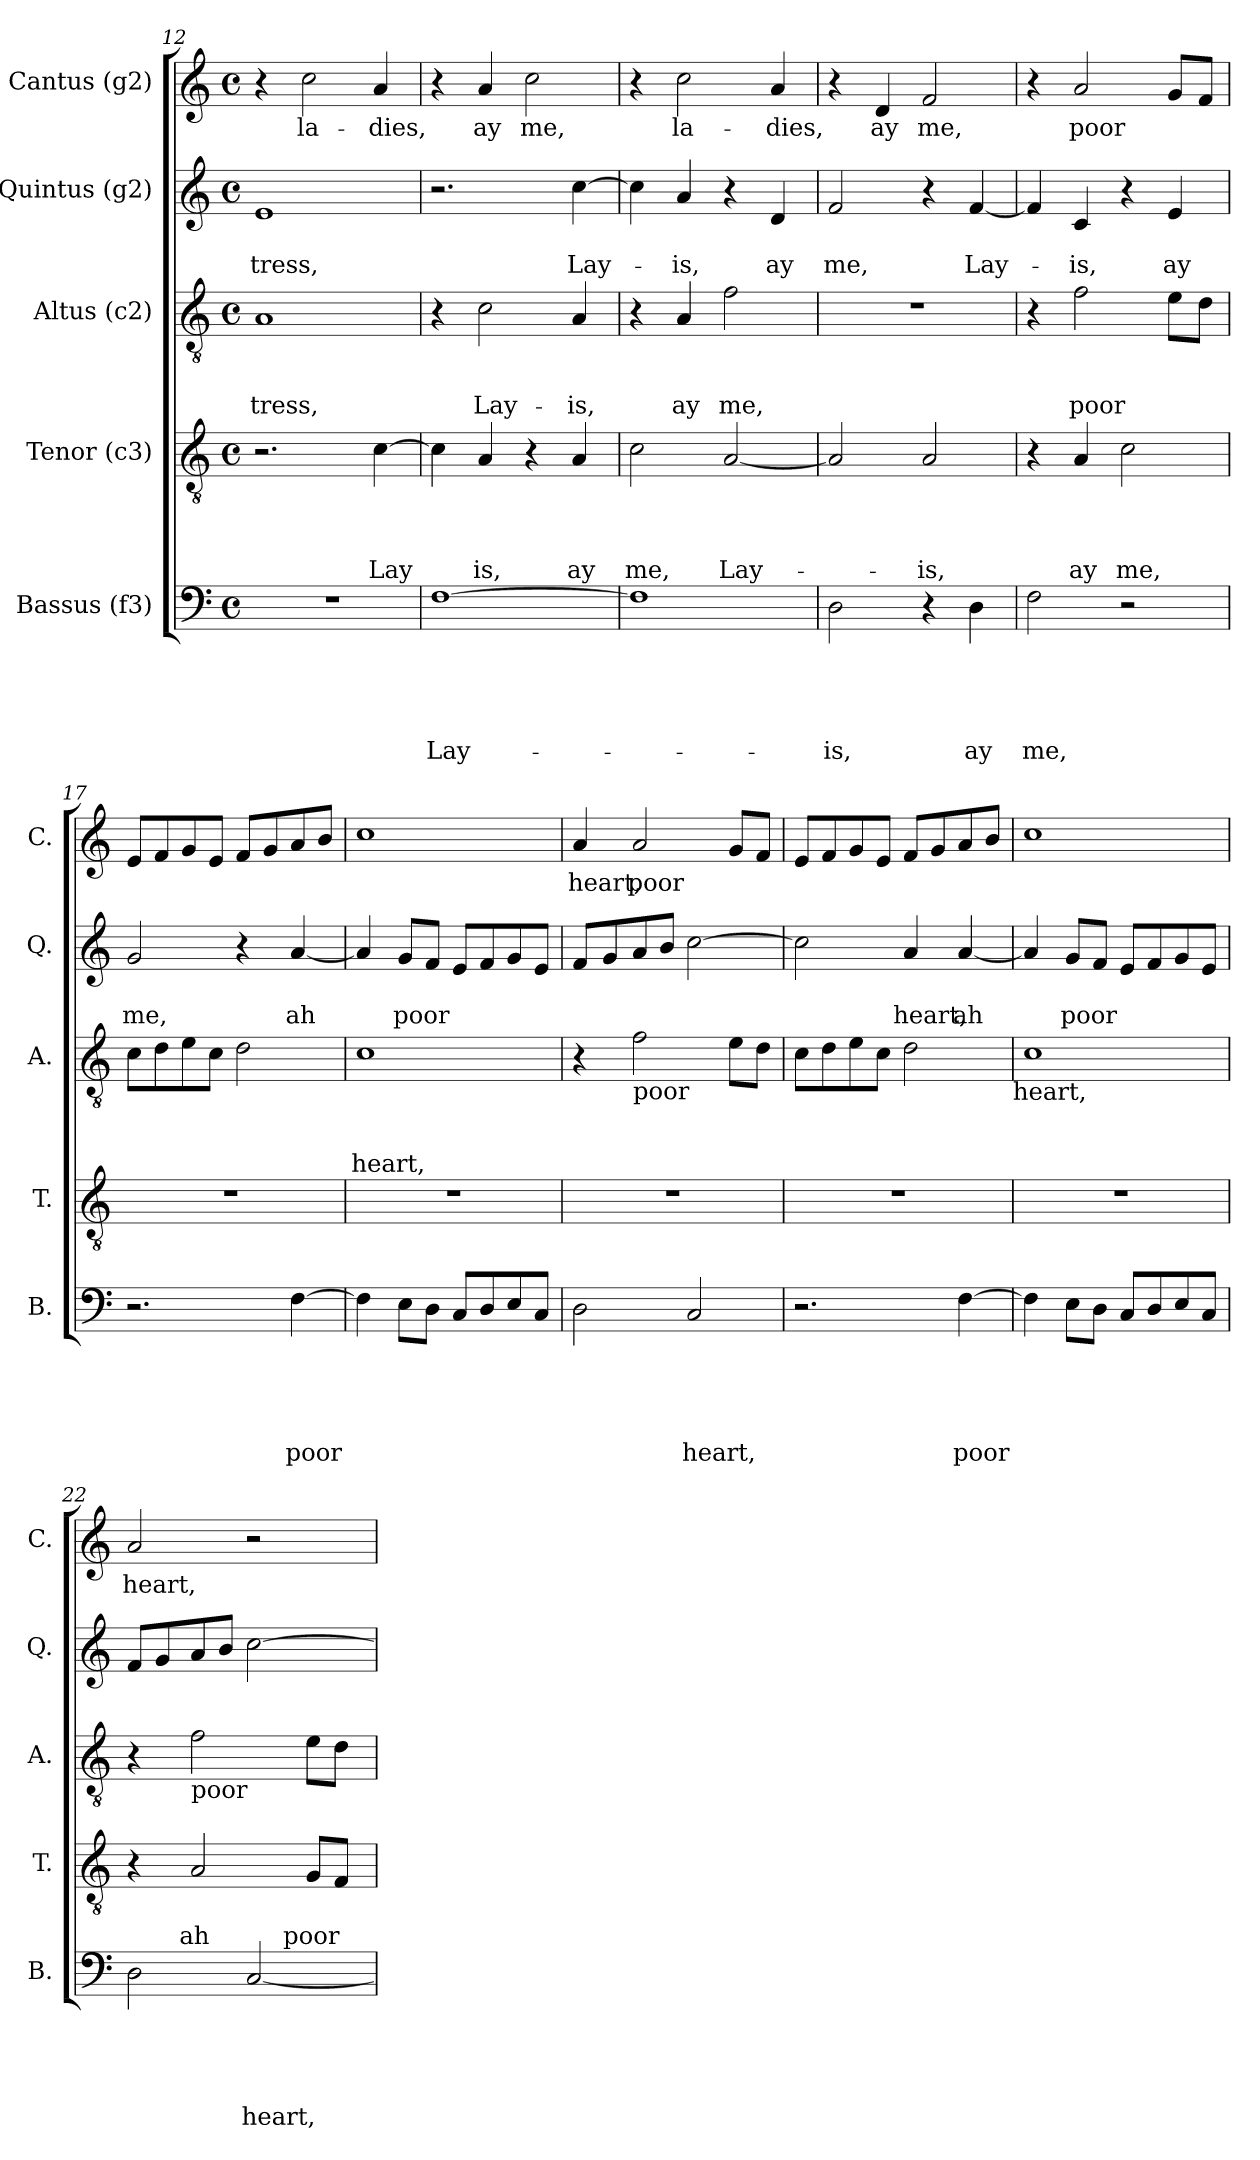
**kern	**text	**text	**text	**text	**text	**kern	**text	**text	**text	**text	**kern	**text	**text	**text	**kern	**text	**text	**kern	**text
*part5	*part5	*part5	*part5	*part5	*part5	*part4	*part4	*part4	*part4	*part4	*part3	*part3	*part3	*part3	*part2	*part2	*part2	*part1	*part1
*staff5	*staff5	*staff5	*staff5	*staff5	*staff5	*staff4	*staff4	*staff4	*staff4	*staff4	*staff3	*staff3	*staff3	*staff3	*staff2	*staff2	*staff2	*staff1	*staff1
*I"Bassus (f3)	*	*	*	*	*	*I"Tenor (c3)	*	*	*	*	*I"Altus (c2)	*	*	*	*I"Quintus (g2)	*	*	*I"Cantus (g2)	*
*I'B.	*	*	*	*	*	*I'T.	*	*	*	*	*I'A.	*	*	*	*I'Q.	*	*	*I'C.	*
*clefF4	*	*	*	*	*	*clefGv2	*	*	*	*	*clefGv2	*	*	*	*clefG2	*	*	*clefG2	*
*k[]	*	*	*	*	*	*k[]	*	*	*	*	*k[]	*	*	*	*k[]	*	*	*k[]	*
*C:	*	*	*	*	*	*C:	*	*	*	*	*C:	*	*	*	*C:	*	*	*C:	*
*M4/4	*	*	*	*	*	*M4/4	*	*	*	*	*M4/4	*	*	*	*M4/4	*	*	*M4/4	*
*met(c)	*	*	*	*	*	*met(c)	*	*	*	*	*met(c)	*	*	*	*met(c)	*	*	*met(c)	*
=12	=12	=12	=12	=12	=12	=12	=12	=12	=12	=12	=12	=12	=12	=12	=12	=12	=12	=12	=12
!	!	!	!	!	!	!	!	!	!	!	!	!	!	!LO:LY:b	!	!	!LO:LY:b	!	!
1r	.	.	.	.	.	2.r	.	.	.	.	1A	.	.	-tress,	1e	.	-tress,	4r	.
!	!	!	!	!	!	!	!	!	!	!	!	!	!	!	!	!	!	!	!LO:LY:b
.	.	.	.	.	.	.	.	.	.	.	.	.	.	.	.	.	.	2cc\	la-
!	!	!	!	!	!	!	!	!	!	!LO:LY:b	!	!	!	!	!	!	!	!	!LO:LY:b
.	.	.	.	.	.	[<4c\	.	.	.	Lay	.	.	.	.	.	.	.	4a/	-dies,
!!LO:LB:g=z
=13	=13	=13	=13	=13	=13	=13	=13	=13	=13	=13	=13	=13	=13	=13	=13	=13	=13	=13	=13
!	!	!	!	!	!LO:LY:b	!	!	!	!	!	!	!	!	!	!	!	!	!	!
[>1F	.	.	.	.	Lay-	4c\]	.	.	.	.	4r	.	.	.	2.r	.	.	4r	.
!	!	!	!	!	!	!	!	!	!	!LO:LY:b	!	!	!	!LO:LY:b	!	!	!	!	!LO:LY:b
.	.	.	.	.	.	4A/	.	.	.	is,	2c\	.	.	Lay-	.	.	.	4a/	ay
!	!	!	!	!	!	!	!	!	!	!	!	!	!	!	!	!	!	!	!LO:LY:b
.	.	.	.	.	.	4r	.	.	.	.	.	.	.	.	.	.	.	2cc\	me,
!	!	!	!	!	!	!	!	!	!	!LO:LY:b	!	!	!	!LO:LY:b	!	!	!LO:LY:b	!	!
.	.	.	.	.	.	4A/	.	.	.	ay	4A/	.	.	-is,	[>4cc\	.	Lay-	.	.
=14	=14	=14	=14	=14	=14	=14	=14	=14	=14	=14	=14	=14	=14	=14	=14	=14	=14	=14	=14
!	!	!	!	!	!	!	!	!	!	!LO:LY:b	!	!	!	!	!	!	!	!	!
1F]	.	.	.	.	.	2c\	.	.	.	me,	4r	.	.	.	4cc\]	.	.	4r	.
!	!	!	!	!	!	!	!	!	!	!	!	!	!	!LO:LY:b	!	!	!LO:LY:b	!	!LO:LY:b
.	.	.	.	.	.	.	.	.	.	.	4A/	.	.	ay	4a/	.	-is,	2cc\	la-
!	!	!	!	!	!	!	!	!	!	!LO:LY:b	!	!	!	!LO:LY:b	!	!	!	!	!
.	.	.	.	.	.	[<2A/	.	.	.	Lay-	2f\	.	.	me,	4r	.	.	.	.
!	!	!	!	!	!	!	!	!	!	!	!	!	!	!	!	!	!LO:LY:b	!	!LO:LY:b
.	.	.	.	.	.	.	.	.	.	.	.	.	.	.	4d/	.	ay	4a/	-dies,
=15	=15	=15	=15	=15	=15	=15	=15	=15	=15	=15	=15	=15	=15	=15	=15	=15	=15	=15	=15
!	!	!	!	!	!LO:LY:b	!	!	!	!	!	!	!	!	!	!	!	!LO:LY:b	!	!
2D\	.	.	.	.	-is,	2A/]	.	.	.	.	1r	.	.	.	2f/	.	me,	4r	.
!	!	!	!	!	!	!	!	!	!	!	!	!	!	!	!	!	!	!	!LO:LY:b
.	.	.	.	.	.	.	.	.	.	.	.	.	.	.	.	.	.	4d/	ay
!	!	!	!	!	!	!	!	!	!	!LO:LY:b	!	!	!	!	!	!	!	!	!LO:LY:b
4r	.	.	.	.	.	2A/	.	.	.	-is,	.	.	.	.	4r	.	.	2f/	me,
!	!	!	!	!	!LO:LY:b	!	!	!	!	!	!	!	!	!	!	!	!LO:LY:b	!	!
4D\	.	.	.	.	ay	.	.	.	.	.	.	.	.	.	[<4f/	.	Lay-	.	.
=16	=16	=16	=16	=16	=16	=16	=16	=16	=16	=16	=16	=16	=16	=16	=16	=16	=16	=16	=16
!	!	!	!	!	!LO:LY:b	!	!	!	!	!	!	!	!	!	!	!	!	!	!
2F\	.	.	.	.	me,	4r	.	.	.	.	4r	.	.	.	4f/]	.	.	4r	.
!	!	!	!	!	!	!	!	!	!	!LO:LY:b	!	!	!	!LO:LY:b	!	!	!LO:LY:b	!	!LO:LY:b
.	.	.	.	.	.	4A/	.	.	.	ay	2f\	.	.	poor	4c/	.	-is,	2a/	poor
!	!	!	!	!	!	!	!	!	!	!LO:LY:b	!	!	!	!	!	!	!	!	!
2r	.	.	.	.	.	2c\	.	.	.	me,	.	.	.	.	4r	.	.	.	.
!	!	!	!	!	!	!	!	!	!	!	!	!	!	!	!	!	!LO:LY:b	!	!
.	.	.	.	.	.	.	.	.	.	.	8e\L	.	.	.	4e/	.	ay	8g/L	.
.	.	.	.	.	.	.	.	.	.	.	8d\J	.	.	.	.	.	.	8f/J	.
=17	=17	=17	=17	=17	=17	=17	=17	=17	=17	=17	=17	=17	=17	=17	=17	=17	=17	=17	=17
!	!	!	!	!	!	!	!	!	!	!	!	!	!	!	!	!	!LO:LY:b	!	!
2.r	.	.	.	.	.	1r	.	.	.	.	8c\L	.	.	.	2g/	.	me,	8e/L	.
.	.	.	.	.	.	.	.	.	.	.	8d\	.	.	.	.	.	.	8f/	.
.	.	.	.	.	.	.	.	.	.	.	8e\	.	.	.	.	.	.	8g/	.
.	.	.	.	.	.	.	.	.	.	.	8c\J	.	.	.	.	.	.	8e/J	.
.	.	.	.	.	.	.	.	.	.	.	2d\	.	.	.	4r	.	.	8f/L	.
.	.	.	.	.	.	.	.	.	.	.	.	.	.	.	.	.	.	8g/	.
!	!	!	!	!	!LO:LY:b	!	!	!	!	!	!	!	!	!	!	!	!LO:LY:b	!	!
[>4F\	.	.	.	.	poor	.	.	.	.	.	.	.	.	.	[<4a/	.	ah	8a/	.
.	.	.	.	.	.	.	.	.	.	.	.	.	.	.	.	.	.	8b/J	.
=18	=18	=18	=18	=18	=18	=18	=18	=18	=18	=18	=18	=18	=18	=18	=18	=18	=18	=18	=18
!	!	!	!	!	!	!	!	!	!	!	!	!	!	!LO:LY:b	!	!	!	!	!
4F\]	.	.	.	.	.	1r	.	.	.	.	1c	.	.	heart,	4a/]	.	.	1cc	.
!	!	!	!	!	!	!	!	!	!	!	!	!	!	!	!	!	!LO:LY:b	!	!
8E\L	.	.	.	.	.	.	.	.	.	.	.	.	.	.	8g/L	.	poor	.	.
8D\J	.	.	.	.	.	.	.	.	.	.	.	.	.	.	8f/J	.	.	.	.
8C/L	.	.	.	.	.	.	.	.	.	.	.	.	.	.	8e/L	.	.	.	.
8D/	.	.	.	.	.	.	.	.	.	.	.	.	.	.	8f/	.	.	.	.
8E/	.	.	.	.	.	.	.	.	.	.	.	.	.	.	8g/	.	.	.	.
8C/J	.	.	.	.	.	.	.	.	.	.	.	.	.	.	8e/J	.	.	.	.
!!LO:PB:g=z
=19	=19	=19	=19	=19	=19	=19	=19	=19	=19	=19	=19	=19	=19	=19	=19	=19	=19	=19	=19
!	!	!	!	!	!	!	!	!	!	!	!	!	!	!	!	!	!	!	!LO:LY:b
2D\	.	.	.	.	.	1r	.	.	.	.	4r	.	.	.	8f/L	.	.	4a/	heart,
.	.	.	.	.	.	.	.	.	.	.	.	.	.	.	8g/	.	.	.	.
!	!	!	!	!	!	!	!	!	!	!	!LO:TX:b:t=poor	!	!	!	!	!	!	!	!
!	!	!	!	!	!	!	!	!	!	!	!	!	!	!	!	!	!	!	!LO:LY:b
.	.	.	.	.	.	.	.	.	.	.	2f\	.	.	.	8a/	.	.	2a/	poor
.	.	.	.	.	.	.	.	.	.	.	.	.	.	.	8b/J	.	.	.	.
!	!	!	!	!	!LO:LY:b	!	!	!	!	!	!	!	!	!	!	!	!	!	!
2C/	.	.	.	.	heart,	.	.	.	.	.	.	.	.	.	[>2cc\	.	.	.	.
.	.	.	.	.	.	.	.	.	.	.	8e\L	.	.	.	.	.	.	8g/L	.
.	.	.	.	.	.	.	.	.	.	.	8d\J	.	.	.	.	.	.	8f/J	.
=20	=20	=20	=20	=20	=20	=20	=20	=20	=20	=20	=20	=20	=20	=20	=20	=20	=20	=20	=20
2.r	.	.	.	.	.	1r	.	.	.	.	8c\L	.	.	.	2cc\]	.	.	8e/L	.
.	.	.	.	.	.	.	.	.	.	.	8d\	.	.	.	.	.	.	8f/	.
.	.	.	.	.	.	.	.	.	.	.	8e\	.	.	.	.	.	.	8g/	.
.	.	.	.	.	.	.	.	.	.	.	8c\J	.	.	.	.	.	.	8e/J	.
!	!	!	!	!	!	!	!	!	!	!	!	!	!	!	!	!	!LO:LY:b	!	!
.	.	.	.	.	.	.	.	.	.	.	2d\	.	.	.	4a/	.	heart,	8f/L	.
.	.	.	.	.	.	.	.	.	.	.	.	.	.	.	.	.	.	8g/	.
!	!	!	!	!	!LO:LY:b	!	!	!	!	!	!	!	!	!	!	!	!LO:LY:b	!	!
[>4F\	.	.	.	.	poor	.	.	.	.	.	.	.	.	.	[<4a/	.	ah	8a/	.
.	.	.	.	.	.	.	.	.	.	.	.	.	.	.	.	.	.	8b/J	.
!	!	!	!	!	!	!	!	!	!	!	!LO:TX:b:t=heart,	!	!	!	!	!	!	!	!
=21	=21	=21	=21	=21	=21	=21	=21	=21	=21	=21	=21	=21	=21	=21	=21	=21	=21	=21	=21
4F\]	.	.	.	.	.	1r	.	.	.	.	1c	.	.	.	4a/]	.	.	1cc	.
!	!	!	!	!	!	!	!	!	!	!	!	!	!	!	!	!	!LO:LY:b	!	!
8E\L	.	.	.	.	.	.	.	.	.	.	.	.	.	.	8g/L	.	poor	.	.
8D\J	.	.	.	.	.	.	.	.	.	.	.	.	.	.	8f/J	.	.	.	.
8C/L	.	.	.	.	.	.	.	.	.	.	.	.	.	.	8e/L	.	.	.	.
8D/	.	.	.	.	.	.	.	.	.	.	.	.	.	.	8f/	.	.	.	.
8E/	.	.	.	.	.	.	.	.	.	.	.	.	.	.	8g/	.	.	.	.
8C/J	.	.	.	.	.	.	.	.	.	.	.	.	.	.	8e/J	.	.	.	.
=22	=22	=22	=22	=22	=22	=22	=22	=22	=22	=22	=22	=22	=22	=22	=22	=22	=22	=22	=22
!	!	!	!	!	!	!	!	!	!	!	!	!	!	!	!	!	!	!	!LO:LY:b
*^	*	*	*	*	*	*	*	*	*	*	*	*	*	*	*	*	*	*	*
*	*^	*	*	*	*	*	*	*	*	*	*	*	*	*	*	*	*	*	*	*
2D\	8..ryy	2ryy	.	.	.	.	.	4r	.	.	.	.	4r	.	.	.	8f/L	.	.	2a/	heart,
.	.	.	.	.	.	.	.	.	.	.	.	.	.	.	.	.	8g/	.	.	.	.
!	!LO:TX:a:t=ah	!	!	!	!	!	!	!	!	!	!	!	!	!	!	!	!	!	!	!	!
.	2ryy	.	.	.	.	.	.	.	.	.	.	.	.	.	.	.	.	.	.	.	.
!	!	!	!	!	!	!	!	!	!	!	!	!	!LO:TX:b:t=poor	!	!	!	!	!	!	!	!
.	.	.	.	.	.	.	.	2A/	.	.	.	.	2f\	.	.	.	8a/	.	.	.	.
.	.	.	.	.	.	.	.	.	.	.	.	.	.	.	.	.	8b/J	.	.	.	.
!	!	!	!	!	!	!	!LO:LY:b	!	!	!	!	!	!	!	!	!	!	!	!	!	!
[<2C/	.	8.ryy	.	.	.	.	heart,	.	.	.	.	.	.	.	.	.	[>2cc\	.	.	2r	.
!	!	!LO:TX:a:t=poor	!	!	!	!	!	!	!	!	!	!	!	!	!	!	!	!	!	!	!
.	.	4ryy	.	.	.	.	.	.	.	.	.	.	.	.	.	.	.	.	.	.	.
.	4ryy	.	.	.	.	.	.	.	.	.	.	.	.	.	.	.	.	.	.	.	.
.	.	.	.	.	.	.	.	8G/L	.	.	.	.	8e\L	.	.	.	.	.	.	.	.
.	.	.	.	.	.	.	.	8F/J	.	.	.	.	8d\J	.	.	.	.	.	.	.	.
.	.	16ryy	.	.	.	.	.	.	.	.	.	.	.	.	.	.	.	.	.	.	.
.	32ryy	.	.	.	.	.	.	.	.	.	.	.	.	.	.	.	.	.	.	.	.
*v	*v	*v	*	*	*	*	*	*	*	*	*	*	*	*	*	*	*	*	*	*	*
=	=	=	=	=	=	=	=	=	=	=	=	=	=	=	=	=	=	=	=
*-	*-	*-	*-	*-	*-	*-	*-	*-	*-	*-	*-	*-	*-	*-	*-	*-	*-	*-	*-
